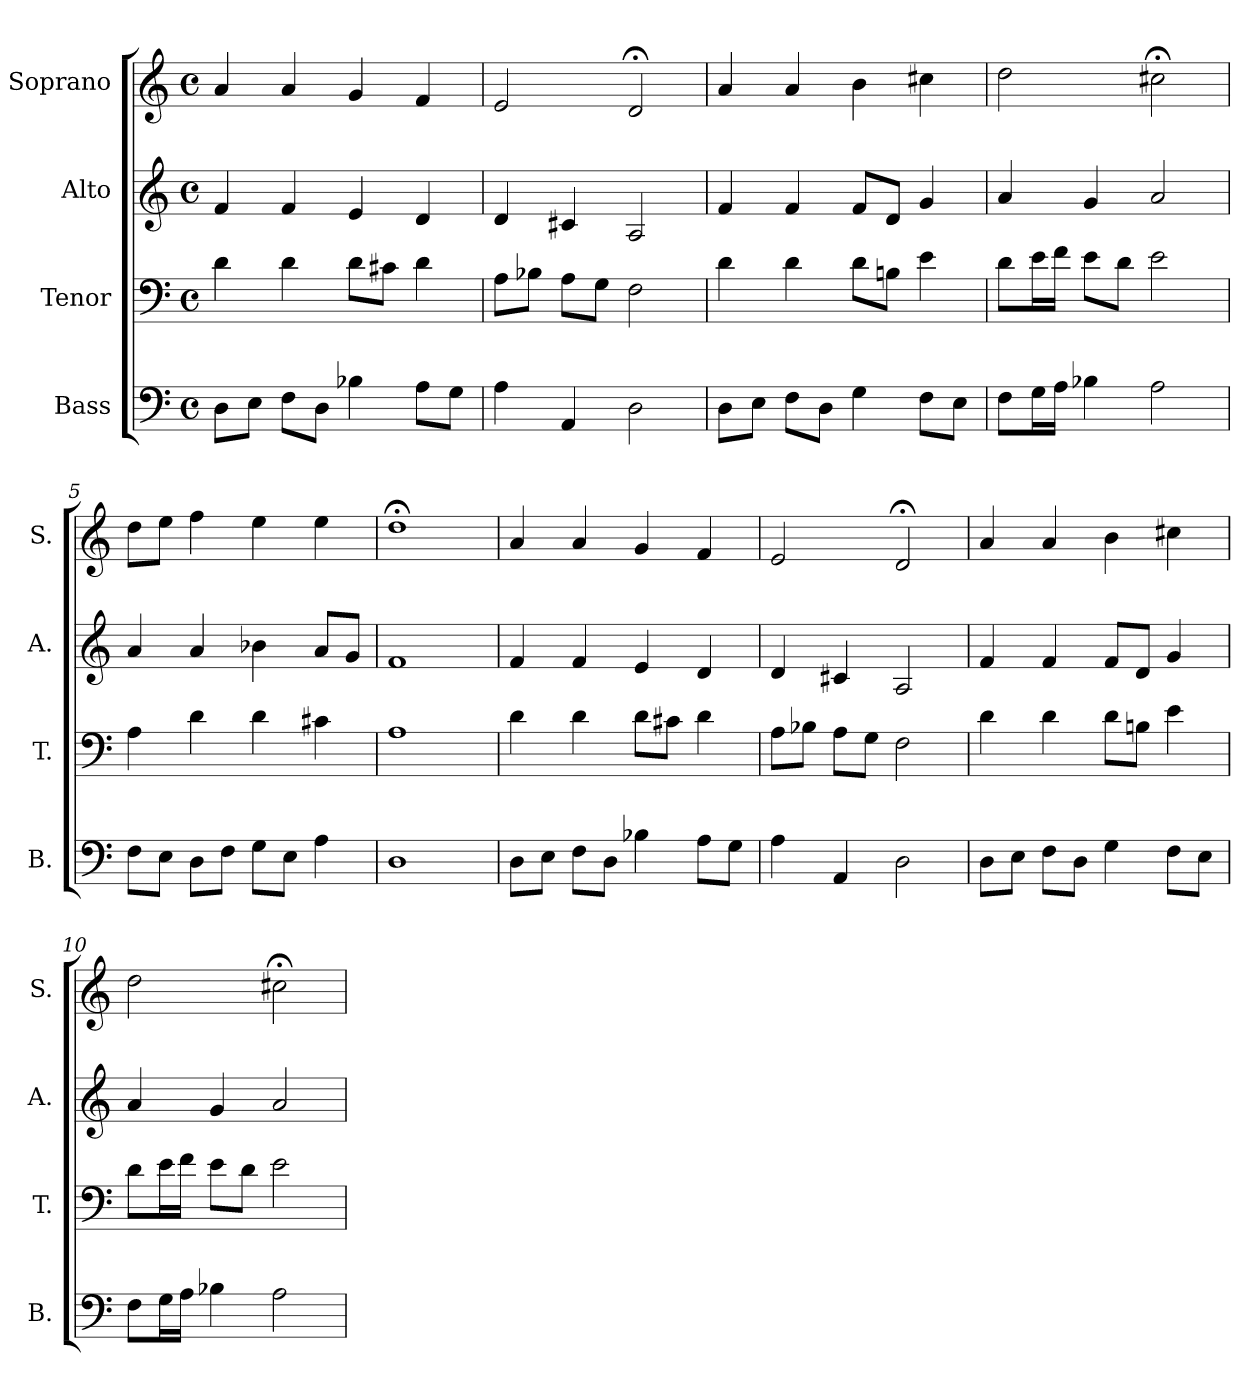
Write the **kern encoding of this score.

**kern	**kern	**kern	**kern
*part4	*part3	*part2	*part1
*staff4	*staff3	*staff2	*staff1
*I"Bass	*I"Tenor	*I"Alto	*I"Soprano
*I'B.	*I'T.	*I'A.	*I'S.
*clefF4	*clefF4	*clefG2	*clefG2
*k[]	*k[]	*k[]	*k[]
*a:	*a:	*a:	*a:
*M4/4	*M4/4	*M4/4	*M4/4
*met(c)	*met(c)	*met(c)	*met(c)
=1	=1	=1	=1
8D\L	4d\	4f/	4a/
8E\J	.	.	.
8F\L	4d\	4f/	4a/
8D\J	.	.	.
4B-X\	8d\L	4e/	4g/
.	8c#X\J	.	.
8A\L	4d\	4d/	4f/
8G\J	.	.	.
=2	=2	=2	=2
4A\	8A\L	4d/	2e/
.	8B-X\J	.	.
4AA/	8A\L	4c#X/	.
.	8G\J	.	.
2D\	2F\	2A/	2d;</
=3	=3	=3	=3
8D\L	4d\	4f/	4a/
8E\J	.	.	.
8F\L	4d\	4f/	4a/
8D\J	.	.	.
4G\	8d\L	8f/L	4b\
.	8Bn\J	8d/J	.
8F\L	4e\	4g/	4cc#X\
8E\J	.	.	.
=4	=4	=4	=4
8F\L	8d\L	4a/	2dd\
16G\L	16e\L	.	.
16A\JJ	16f\JJ	.	.
4B-X\	8e\L	4g/	.
.	8d\J	.	.
2A\	2e\	2a/	2cc#X;<\
!!LO:LB:g=z
=5	=5	=5	=5
8F\L	4A\	4a/	8dd\L
8E\J	.	.	8ee\J
8D\L	4d\	4a/	4ff\
8F\J	.	.	.
8G\L	4d\	4b-X\	4ee\
8E\J	.	.	.
4A\	4c#X\	8a/L	4ee\
.	.	8g/J	.
=6	=6	=6	=6
1D	1A	1f	1dd;<
=7	=7	=7	=7
8D\L	4d\	4f/	4a/
8E\J	.	.	.
8F\L	4d\	4f/	4a/
8D\J	.	.	.
4B-X\	8d\L	4e/	4g/
.	8c#X\J	.	.
8A\L	4d\	4d/	4f/
8G\J	.	.	.
=8	=8	=8	=8
4A\	8A\L	4d/	2e/
.	8B-X\J	.	.
4AA/	8A\L	4c#X/	.
.	8G\J	.	.
2D\	2F\	2A/	2d;</
!!LO:LB:g=z
=9	=9	=9	=9
8D\L	4d\	4f/	4a/
8E\J	.	.	.
8F\L	4d\	4f/	4a/
8D\J	.	.	.
4G\	8d\L	8f/L	4b\
.	8Bn\J	8d/J	.
8F\L	4e\	4g/	4cc#X\
8E\J	.	.	.
=10	=10	=10	=10
8F\L	8d\L	4a/	2dd\
16G\L	16e\L	.	.
16A\JJ	16f\JJ	.	.
4B-X\	8e\L	4g/	.
.	8d\J	.	.
2A\	2e\	2a/	2cc#X;<\
=	=	=	=
*-	*-	*-	*-
